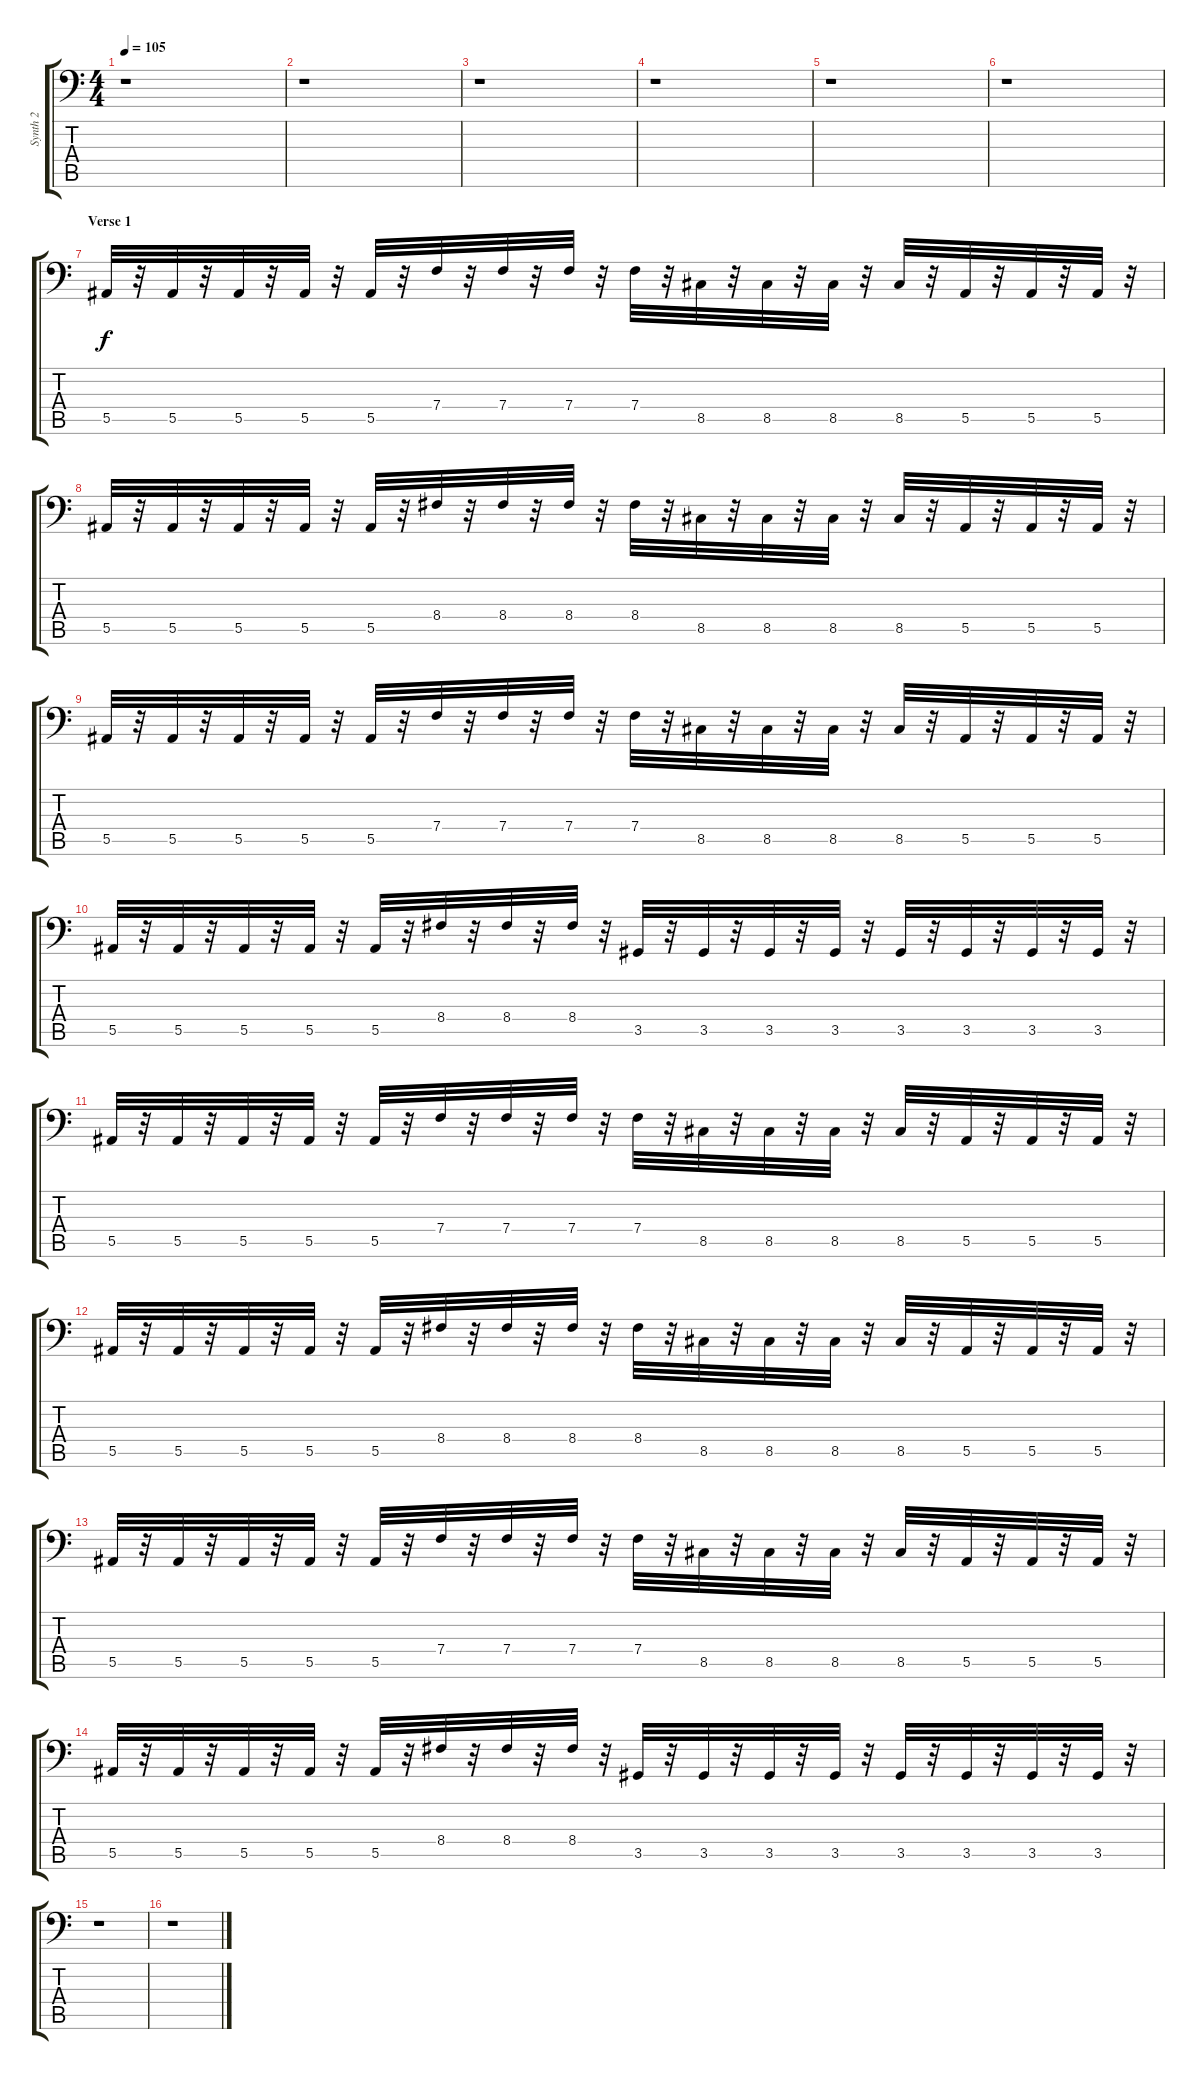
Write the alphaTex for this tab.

\track ("Synth 2" "Synth 2") {instrument lead2sawtooth}
\staff {score tabs}
\tuning (C4 G3 Eb3 Bb2 F2 Bb1) {hide}
\ts (4 4)
\tempo 105
\clef f4
\ks c
r.1{dy f} |
r.1 |
r.1 |
r.1 |
r.1 |
r.1 |
\section ("" "Verse 1")
5.5.32{volume 10 instrument lead5charang} r.32 5.5.32 r.32 5.5.32 r.32 5.5.32 r.32 5.5.32 r.32 7.4.32 r.32 7.4.32 r.32 7.4.32 r.32 7.4.32 r.32 8.5.32 r.32 8.5.32 r.32 8.5.32 r.32 8.5.32 r.32 5.5.32 r.32 5.5.32 r.32 5.5.32 r.32 |
5.5.32 r.32 5.5.32 r.32 5.5.32 r.32 5.5.32 r.32 5.5.32 r.32 8.4.32 r.32 8.4.32 r.32 8.4.32 r.32 8.4.32 r.32 8.5.32 r.32 8.5.32 r.32 8.5.32 r.32 8.5.32 r.32 5.5.32 r.32 5.5.32 r.32 5.5.32 r.32 |
5.5.32 r.32 5.5.32 r.32 5.5.32 r.32 5.5.32 r.32 5.5.32 r.32 7.4.32 r.32 7.4.32 r.32 7.4.32 r.32 7.4.32 r.32 8.5.32 r.32 8.5.32 r.32 8.5.32 r.32 8.5.32 r.32 5.5.32 r.32 5.5.32 r.32 5.5.32 r.32 |
5.5.32 r.32 5.5.32 r.32 5.5.32 r.32 5.5.32 r.32 5.5.32 r.32 8.4.32 r.32 8.4.32 r.32 8.4.32 r.32 3.5.32 r.32 3.5.32 r.32 3.5.32 r.32 3.5.32 r.32 3.5.32 r.32 3.5.32 r.32 3.5.32 r.32 3.5.32 r.32 |
5.5.32 r.32 5.5.32 r.32 5.5.32 r.32 5.5.32 r.32 5.5.32 r.32 7.4.32 r.32 7.4.32 r.32 7.4.32 r.32 7.4.32 r.32 8.5.32 r.32 8.5.32 r.32 8.5.32 r.32 8.5.32 r.32 5.5.32 r.32 5.5.32 r.32 5.5.32 r.32 |
5.5.32 r.32 5.5.32 r.32 5.5.32 r.32 5.5.32 r.32 5.5.32 r.32 8.4.32 r.32 8.4.32 r.32 8.4.32 r.32 8.4.32 r.32 8.5.32 r.32 8.5.32 r.32 8.5.32 r.32 8.5.32 r.32 5.5.32 r.32 5.5.32 r.32 5.5.32 r.32 |
5.5.32 r.32 5.5.32 r.32 5.5.32 r.32 5.5.32 r.32 5.5.32 r.32 7.4.32 r.32 7.4.32 r.32 7.4.32 r.32 7.4.32 r.32 8.5.32 r.32 8.5.32 r.32 8.5.32 r.32 8.5.32 r.32 5.5.32 r.32 5.5.32 r.32 5.5.32 r.32 |
5.5.32 r.32 5.5.32 r.32 5.5.32 r.32 5.5.32 r.32 5.5.32 r.32 8.4.32 r.32 8.4.32 r.32 8.4.32 r.32 3.5.32 r.32 3.5.32 r.32 3.5.32 r.32 3.5.32 r.32 3.5.32 r.32 3.5.32 r.32 3.5.32 r.32 3.5.32 r.32 |
r.1 |
r.1
